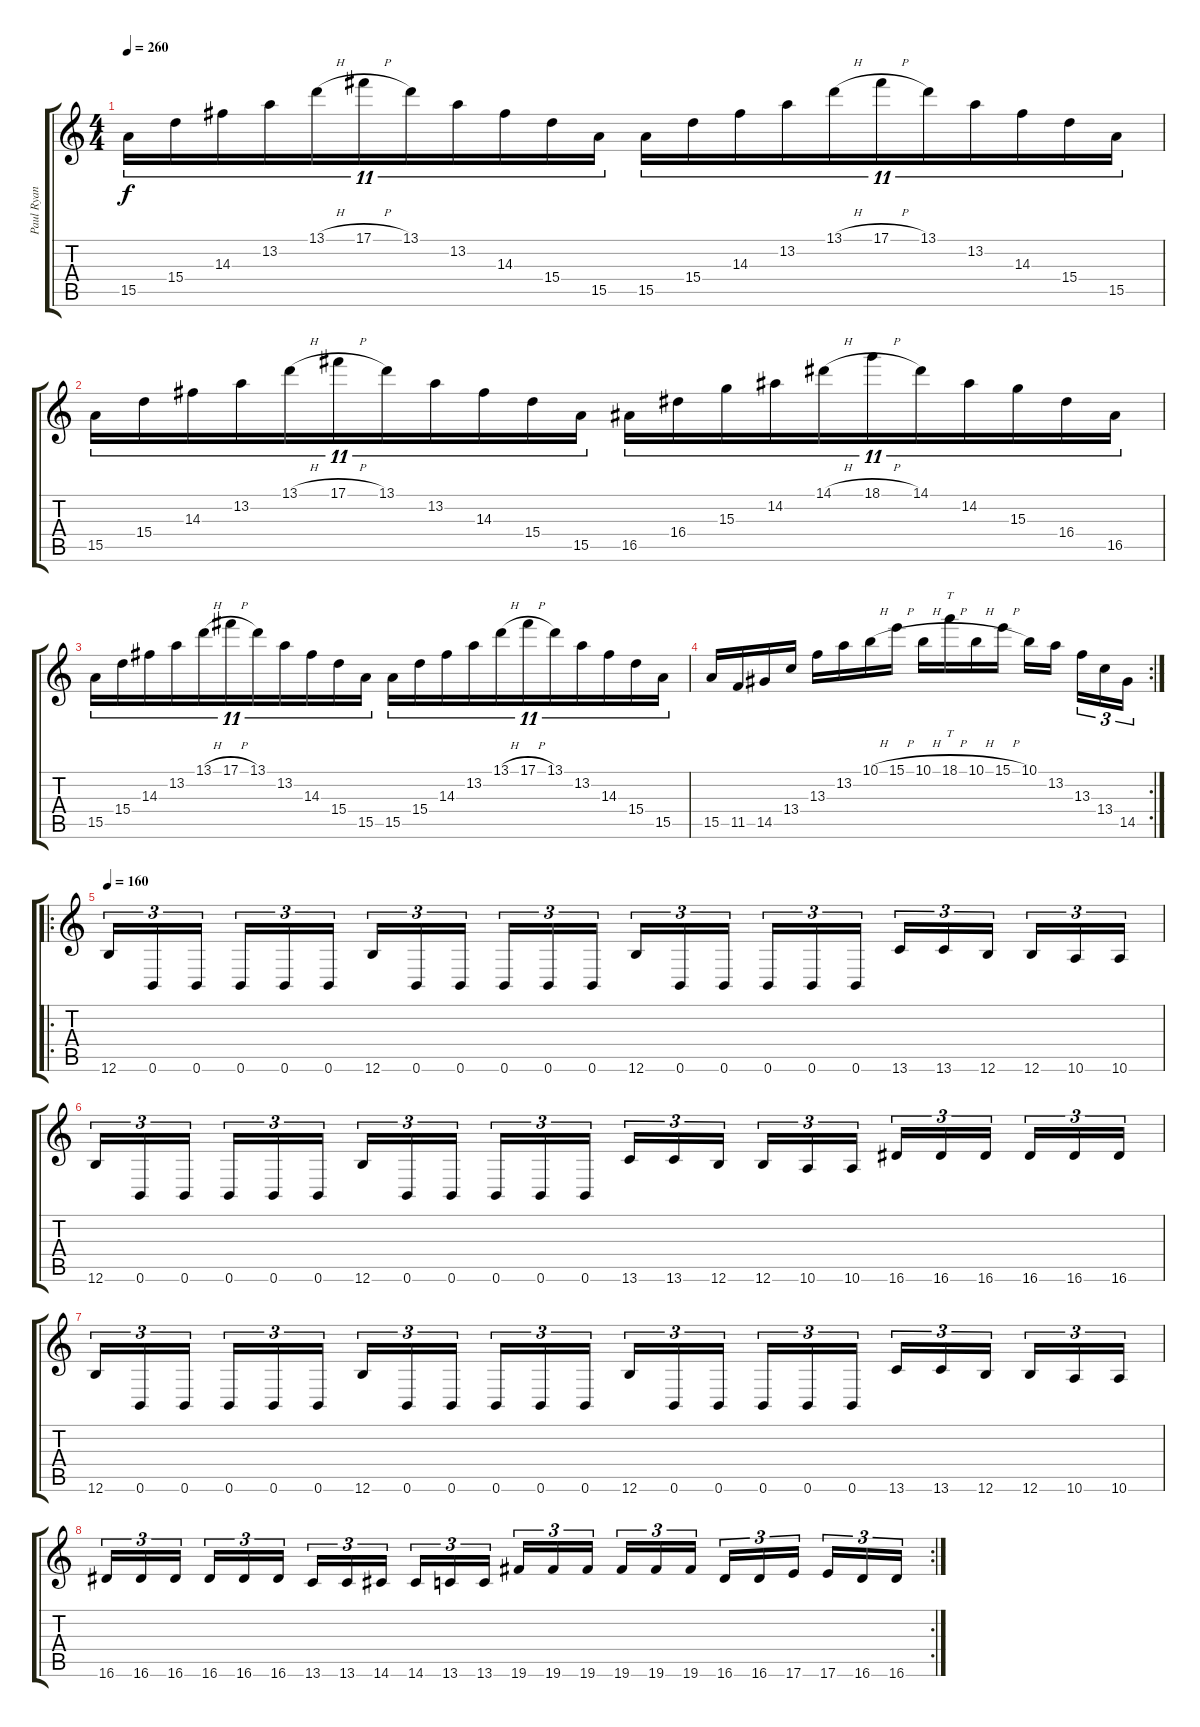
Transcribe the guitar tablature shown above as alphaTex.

\track ("Paul Ryan" "Paul Ryan") {instrument distortionguitar}
\staff {score tabs}
\tuning (Db4 Ab3 E3 B2 Gb2 B1) {hide}
\ts (4 4)
\tempo 260
\clef g2
\ks c
15.5.16{tu (11 8) dy f} 15.4.16{tu (11 8)} 14.3.16{tu (11 8)} 13.2.16{tu (11 8)} 13.1{h}.16{tu (11 8)} 17.1{h}.16{tu (11 8)} 13.1.16{tu (11 8)} 13.2.16{tu (11 8)} 14.3.16{tu (11 8)} 15.4.16{tu (11 8)} 15.5.16{tu (11 8)} 15.5.16{tu (11 8)} 15.4.16{tu (11 8)} 14.3.16{tu (11 8)} 13.2.16{tu (11 8)} 13.1{h}.16{tu (11 8)} 17.1{h}.16{tu (11 8)} 13.1.16{tu (11 8)} 13.2.16{tu (11 8)} 14.3.16{tu (11 8)} 15.4.16{tu (11 8)} 15.5.16{tu (11 8)} |
15.5.16{tu (11 8)} 15.4.16{tu (11 8)} 14.3.16{tu (11 8)} 13.2.16{tu (11 8)} 13.1{h}.16{tu (11 8)} 17.1{h}.16{tu (11 8)} 13.1.16{tu (11 8)} 13.2.16{tu (11 8)} 14.3.16{tu (11 8)} 15.4.16{tu (11 8)} 15.5.16{tu (11 8)} 16.5.16{tu (11 8)} 16.4.16{tu (11 8)} 15.3.16{tu (11 8)} 14.2.16{tu (11 8)} 14.1{h}.16{tu (11 8)} 18.1{h}.16{tu (11 8)} 14.1.16{tu (11 8)} 14.2.16{tu (11 8)} 15.3.16{tu (11 8)} 16.4.16{tu (11 8)} 16.5.16{tu (11 8)} |
15.5.16{tu (11 8)} 15.4.16{tu (11 8)} 14.3.16{tu (11 8)} 13.2.16{tu (11 8)} 13.1{h}.16{tu (11 8)} 17.1{h}.16{tu (11 8)} 13.1.16{tu (11 8)} 13.2.16{tu (11 8)} 14.3.16{tu (11 8)} 15.4.16{tu (11 8)} 15.5.16{tu (11 8)} 15.5.16{tu (11 8)} 15.4.16{tu (11 8)} 14.3.16{tu (11 8)} 13.2.16{tu (11 8)} 13.1{h}.16{tu (11 8)} 17.1{h}.16{tu (11 8)} 13.1.16{tu (11 8)} 13.2.16{tu (11 8)} 14.3.16{tu (11 8)} 15.4.16{tu (11 8)} 15.5.16{tu (11 8)} |
\rc 2
15.5.16 11.5.16 14.5.16 13.4.16 13.3.16 13.2.16 10.1{h}.16 15.1{h}.16 10.1{h}.16 18.1{h}.16{tt} 10.1{h}.16 15.1{h}.16 10.1.16 13.2.16{beam splitsecondary} 13.3.16{tu (3 2)} 13.4.16{tu (3 2)} 14.5.16{tu (3 2)} |
\ro
\tempo 160
12.6.16{tu (3 2)} 0.6.16{tu (3 2)} 0.6.16{tu (3 2) beam splitsecondary} 0.6.16{tu (3 2)} 0.6.16{tu (3 2)} 0.6.16{tu (3 2)} 12.6.16{tu (3 2)} 0.6.16{tu (3 2)} 0.6.16{tu (3 2) beam splitsecondary} 0.6.16{tu (3 2)} 0.6.16{tu (3 2)} 0.6.16{tu (3 2)} 12.6.16{tu (3 2)} 0.6.16{tu (3 2)} 0.6.16{tu (3 2) beam splitsecondary} 0.6.16{tu (3 2)} 0.6.16{tu (3 2)} 0.6.16{tu (3 2)} 13.6.16{tu (3 2)} 13.6.16{tu (3 2)} 12.6.16{tu (3 2) beam splitsecondary} 12.6.16{tu (3 2)} 10.6.16{tu (3 2)} 10.6.16{tu (3 2)} |
12.6.16{tu (3 2)} 0.6.16{tu (3 2)} 0.6.16{tu (3 2) beam splitsecondary} 0.6.16{tu (3 2)} 0.6.16{tu (3 2)} 0.6.16{tu (3 2)} 12.6.16{tu (3 2)} 0.6.16{tu (3 2)} 0.6.16{tu (3 2) beam splitsecondary} 0.6.16{tu (3 2)} 0.6.16{tu (3 2)} 0.6.16{tu (3 2)} 13.6.16{tu (3 2)} 13.6.16{tu (3 2)} 12.6.16{tu (3 2) beam splitsecondary} 12.6.16{tu (3 2)} 10.6.16{tu (3 2)} 10.6.16{tu (3 2)} 16.6.16{tu (3 2)} 16.6.16{tu (3 2)} 16.6.16{tu (3 2) beam splitsecondary} 16.6.16{tu (3 2)} 16.6.16{tu (3 2)} 16.6.16{tu (3 2)} |
12.6.16{tu (3 2)} 0.6.16{tu (3 2)} 0.6.16{tu (3 2) beam splitsecondary} 0.6.16{tu (3 2)} 0.6.16{tu (3 2)} 0.6.16{tu (3 2)} 12.6.16{tu (3 2)} 0.6.16{tu (3 2)} 0.6.16{tu (3 2) beam splitsecondary} 0.6.16{tu (3 2)} 0.6.16{tu (3 2)} 0.6.16{tu (3 2)} 12.6.16{tu (3 2)} 0.6.16{tu (3 2)} 0.6.16{tu (3 2) beam splitsecondary} 0.6.16{tu (3 2)} 0.6.16{tu (3 2)} 0.6.16{tu (3 2)} 13.6.16{tu (3 2)} 13.6.16{tu (3 2)} 12.6.16{tu (3 2) beam splitsecondary} 12.6.16{tu (3 2)} 10.6.16{tu (3 2)} 10.6.16{tu (3 2)} |
\rc 2
16.6.16{tu (3 2)} 16.6.16{tu (3 2)} 16.6.16{tu (3 2) beam splitsecondary} 16.6.16{tu (3 2)} 16.6.16{tu (3 2)} 16.6.16{tu (3 2)} 13.6.16{tu (3 2)} 13.6.16{tu (3 2)} 14.6.16{tu (3 2) beam splitsecondary} 14.6.16{tu (3 2)} 13.6.16{tu (3 2)} 13.6.16{tu (3 2)} 19.6.16{tu (3 2)} 19.6.16{tu (3 2)} 19.6.16{tu (3 2) beam splitsecondary} 19.6.16{tu (3 2)} 19.6.16{tu (3 2)} 19.6.16{tu (3 2)} 16.6.16{tu (3 2)} 16.6.16{tu (3 2)} 17.6.16{tu (3 2) beam splitsecondary} 17.6.16{tu (3 2)} 16.6.16{tu (3 2)} 16.6.16{tu (3 2)}
